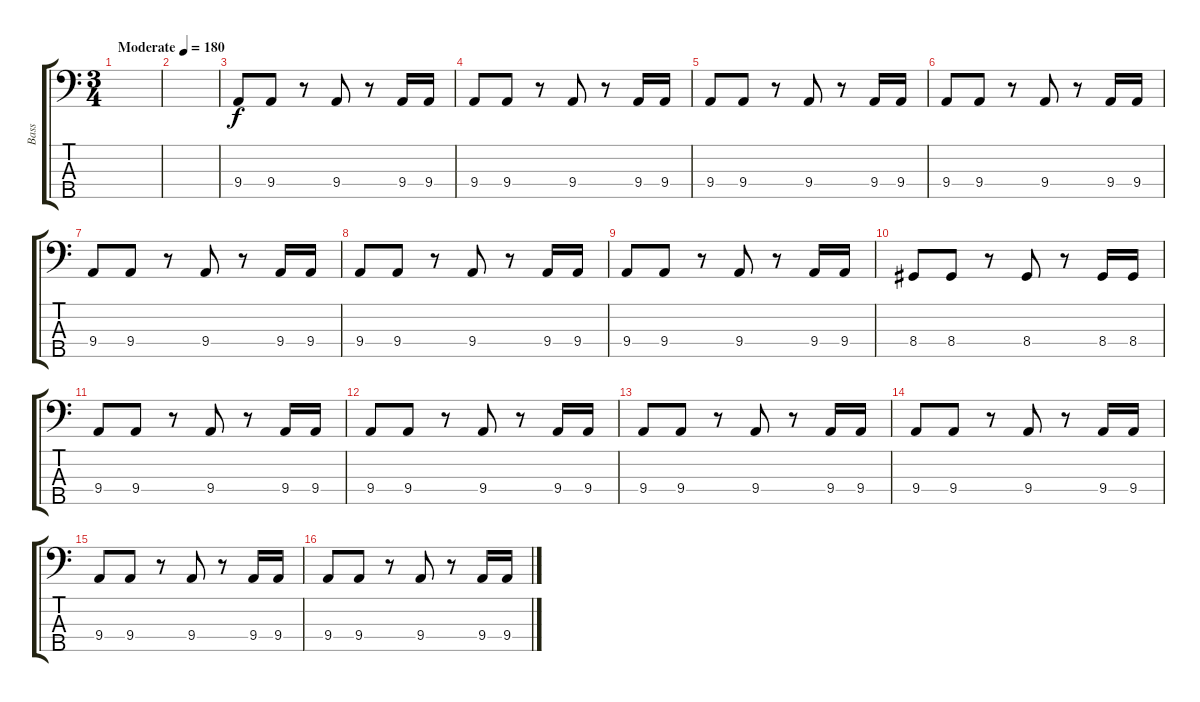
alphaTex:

\track ("Bass" "Bass") {instrument electricbassfinger}
\staff {score tabs}
\tuning (F2 C2 G1 C1 Ab0) {hide}
\ts (3 4)
\tempo (180 "Moderate")
\clef f4
\ks c
|
|
9.4.8 9.4.8 r.8 9.4.8 r.8 9.4.16 9.4.16 |
9.4.8 9.4.8 r.8 9.4.8 r.8 9.4.16 9.4.16 |
9.4.8 9.4.8 r.8 9.4.8 r.8 9.4.16 9.4.16 |
9.4.8 9.4.8 r.8 9.4.8 r.8 9.4.16 9.4.16 |
9.4.8 9.4.8 r.8 9.4.8 r.8 9.4.16 9.4.16 |
9.4.8 9.4.8 r.8 9.4.8 r.8 9.4.16 9.4.16 |
9.4.8 9.4.8 r.8 9.4.8 r.8 9.4.16 9.4.16 |
8.4.8 8.4.8 r.8 8.4.8 r.8 8.4.16 8.4.16 |
9.4.8 9.4.8 r.8 9.4.8 r.8 9.4.16 9.4.16 |
9.4.8 9.4.8 r.8 9.4.8 r.8 9.4.16 9.4.16 |
9.4.8 9.4.8 r.8 9.4.8 r.8 9.4.16 9.4.16 |
9.4.8 9.4.8 r.8 9.4.8 r.8 9.4.16 9.4.16 |
9.4.8 9.4.8 r.8 9.4.8 r.8 9.4.16 9.4.16 |
9.4.8 9.4.8 r.8 9.4.8 r.8 9.4.16 9.4.16
